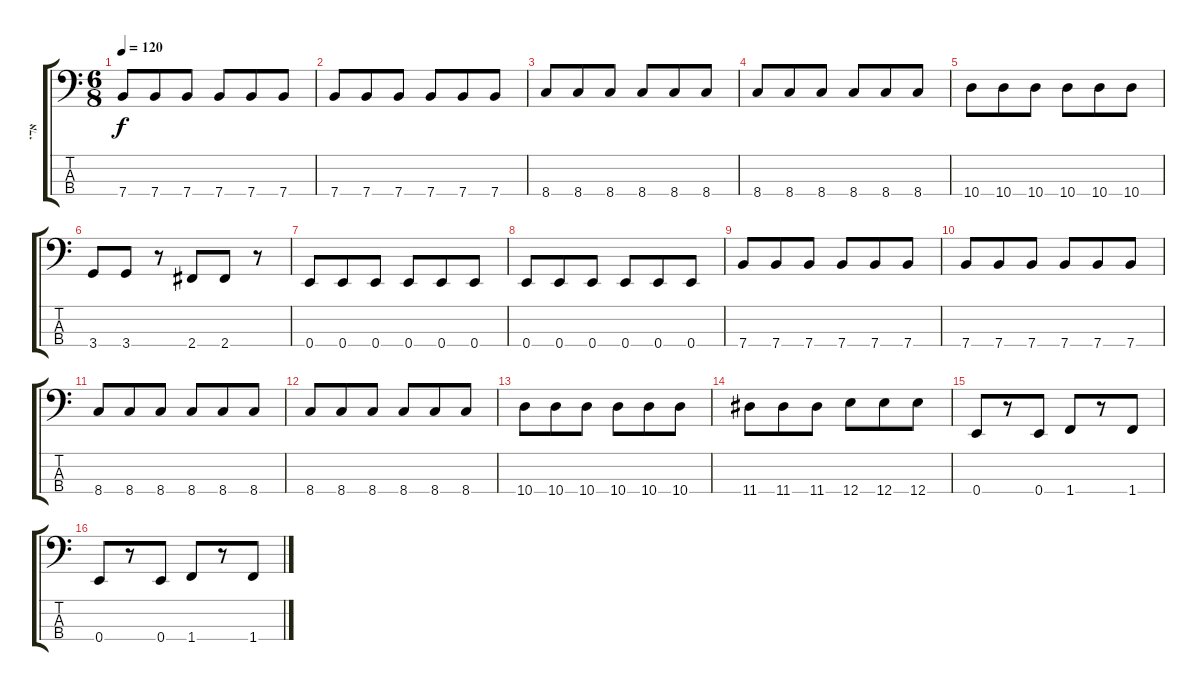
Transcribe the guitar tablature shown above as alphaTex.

\track ("אדי" "אדי") {instrument electricbassfinger}
\staff {score tabs}
\tuning (G2 D2 A1 E1) {hide}
\ts (6 8)
\tempo 120
\clef f4
\ks c
7.4.8{dy f} 7.4.8 7.4.8 7.4.8 7.4.8 7.4.8 |
7.4.8 7.4.8 7.4.8 7.4.8 7.4.8 7.4.8 |
8.4.8 8.4.8 8.4.8 8.4.8 8.4.8 8.4.8 |
8.4.8 8.4.8 8.4.8 8.4.8 8.4.8 8.4.8 |
10.4.8 10.4.8 10.4.8 10.4.8 10.4.8 10.4.8 |
3.4.8 3.4.8 r.8 2.4.8 2.4.8 r.8 |
0.4.8 0.4.8 0.4.8 0.4.8 0.4.8 0.4.8 |
0.4.8 0.4.8 0.4.8 0.4.8 0.4.8 0.4.8 |
7.4.8 7.4.8 7.4.8 7.4.8 7.4.8 7.4.8 |
7.4.8 7.4.8 7.4.8 7.4.8 7.4.8 7.4.8 |
8.4.8 8.4.8 8.4.8 8.4.8 8.4.8 8.4.8 |
8.4.8 8.4.8 8.4.8 8.4.8 8.4.8 8.4.8 |
10.4.8 10.4.8 10.4.8 10.4.8 10.4.8 10.4.8 |
11.4.8 11.4.8 11.4.8 12.4.8 12.4.8 12.4.8 |
0.4.8 r.8 0.4.8 1.4.8 r.8 1.4.8 |
0.4.8 r.8 0.4.8 1.4.8 r.8 1.4.8
